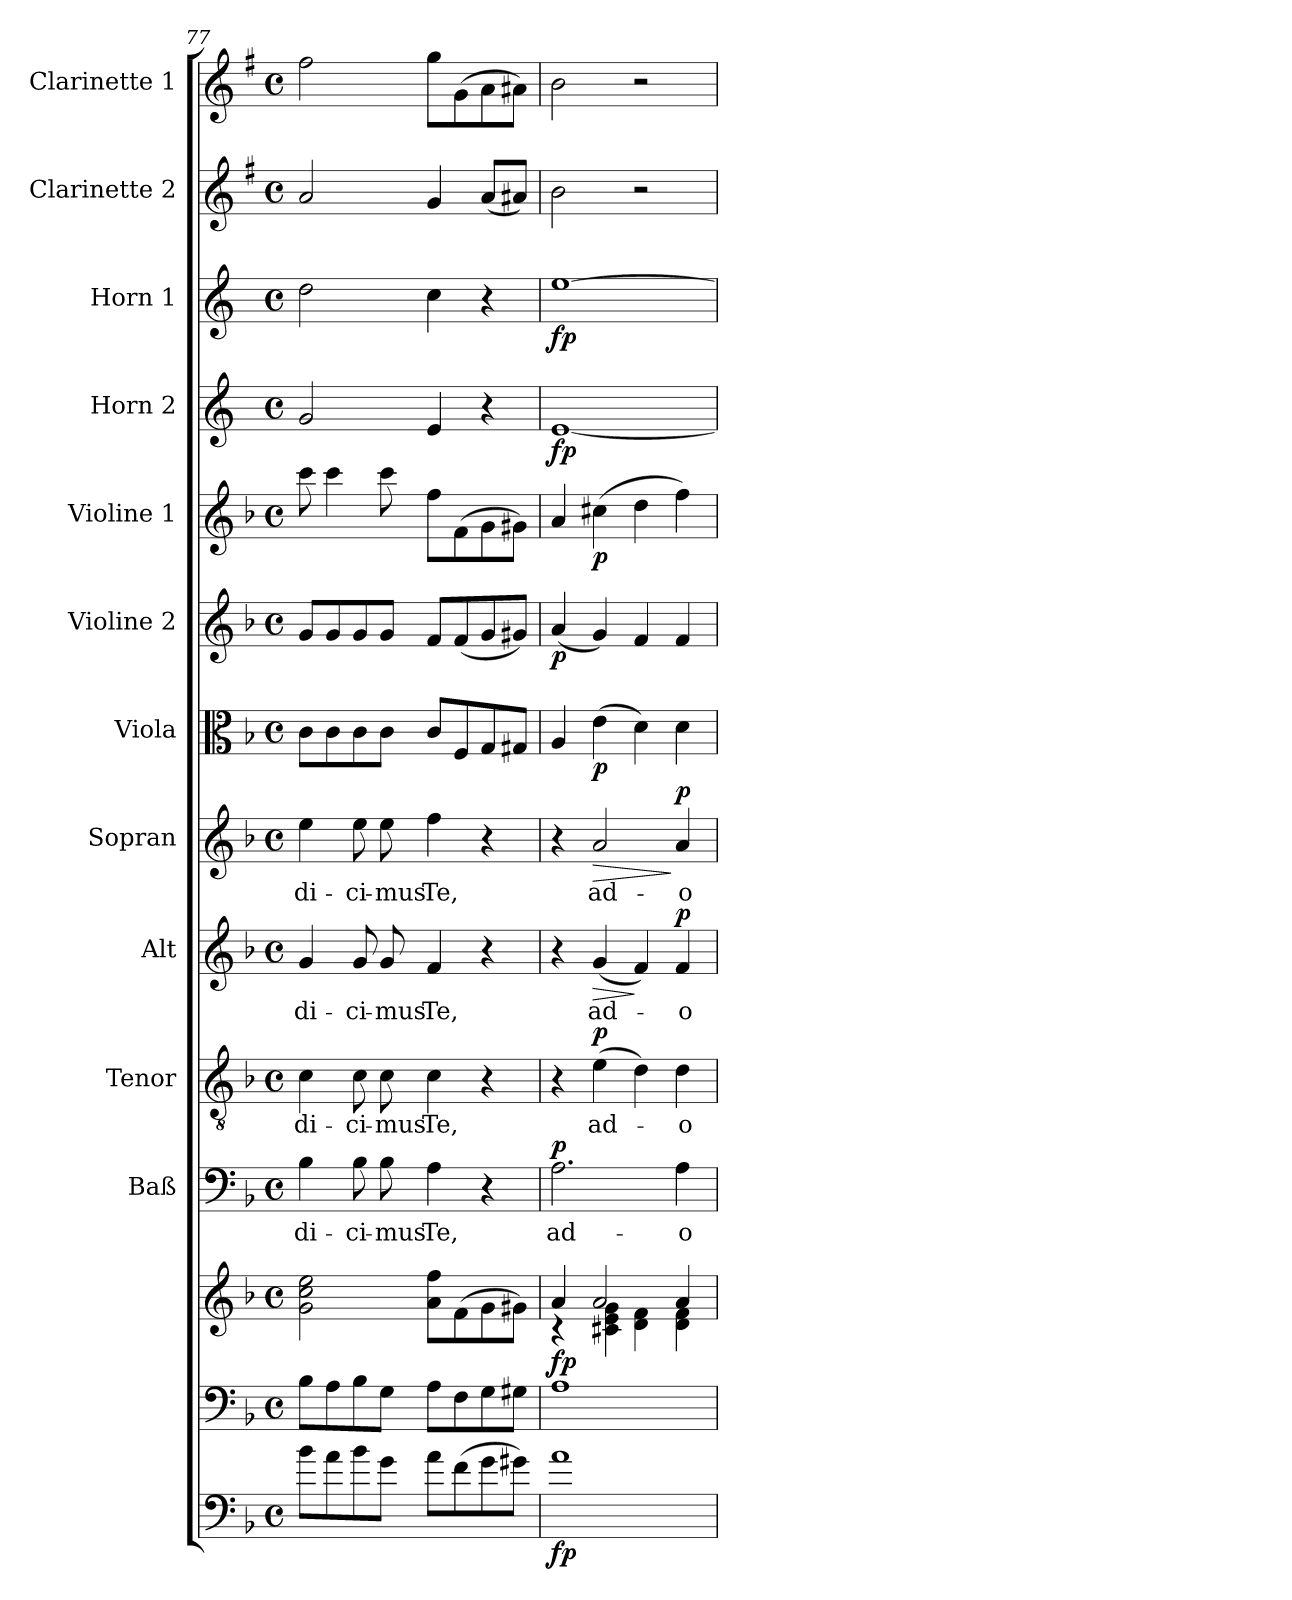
**kern	**dynam	**kern	**kern	**dynam	**kern	**text	**dynam	**kern	**text	**dynam	**kern	**text	**dynam	**kern	**text	**dynam	**kern	**dynam	**kern	**dynam	**kern	**dynam	**kern	**dynam	**kern	**dynam	**kern	**kern
*part13	*part13	*part12	*part12	*part12	*part11	*part11	*part11	*part10	*part10	*part10	*part9	*part9	*part9	*part8	*part8	*part8	*part7	*part7	*part6	*part6	*part5	*part5	*part4	*part4	*part3	*part3	*part2	*part1
*staff14	*staff14	*staff13	*staff12	*staff12/13	*staff11	*staff11	*staff11	*staff10	*staff10	*staff10	*staff9	*staff9	*staff9	*staff8	*staff8	*staff8	*staff7	*staff7	*staff6	*staff6	*staff5	*staff5	*staff4	*staff4	*staff3	*staff3	*staff2	*staff1
*	*	*	*	*	*I"Baß	*	*	*I"Tenor	*	*	*I"Alt	*	*	*I"Sopran	*	*	*I"Viola	*	*I"Violine 2	*	*I"Violine 1	*	*I"Horn 2	*	*I"Horn 1	*	*I"Clarinette 2	*I"Clarinette 1
*	*	*	*	*	*I'Baß	*	*	*I'Ten	*	*	*I'Alt	*	*	*I'Sop	*	*	*I'Vla.	*	*I'Vln. 2	*	*I'Vln. 1	*	*I'Hrn. 2	*	*I'Hrn. 1	*	*	*
*clefF4	*	*clefF4	*clefG2	*	*clefF4	*	*	*clefGv2	*	*	*clefG2	*	*	*clefG2	*	*	*clefC3	*	*clefG2	*	*clefG2	*	*clefG2	*	*clefG2	*	*clefG2	*clefG2
*ITrd7c12	*	*	*	*	*	*	*	*	*	*	*	*	*	*	*	*	*	*	*	*	*	*	*ITrd4c7	*	*ITrd4c7	*	*ITrd1c2	*ITrd1c2
*k[b-]	*	*k[b-]	*k[b-]	*	*k[b-]	*	*	*k[b-]	*	*	*k[b-]	*	*	*k[b-]	*	*	*k[b-]	*	*k[b-]	*	*k[b-]	*	*k[b-]	*	*k[b-]	*	*k[b-]	*k[b-]
*F:	*	*F:	*F:	*	*F:	*	*	*F:	*	*	*F:	*	*	*F:	*	*	*F:	*	*F:	*	*F:	*	*F:	*	*F:	*	*F:	*F:
*M4/4	*	*M4/4	*M4/4	*	*M4/4	*	*	*M4/4	*	*	*M4/4	*	*	*M4/4	*	*	*M4/4	*	*M4/4	*	*M4/4	*	*M4/4	*	*M4/4	*	*M4/4	*M4/4
*met(c)	*	*met(c)	*met(c)	*	*met(c)	*	*	*met(c)	*	*	*met(c)	*	*	*met(c)	*	*	*met(c)	*	*met(c)	*	*met(c)	*	*met(c)	*	*met(c)	*	*met(c)	*met(c)
=77	=77	=77	=77	=77	=77	=77	=77	=77	=77	=77	=77	=77	=77	=77	=77	=77	=77	=77	=77	=77	=77	=77	=77	=77	=77	=77	=77	=77
!	!	!	!	!	!	!LO:LY:b	!	!	!LO:LY:b	!	!	!LO:LY:b	!	!	!LO:LY:b	!	!	!	!	!	!	!	!	!	!	!	!	!
8B-\L	.	8B-\L	2g\ 2cc\ 2ee\	.	4B-\	-di-	.	4c\	-di-	.	4g/	-di-	.	4ee\	-di-	.	8c\L	.	8g/L	.	8ccc\	.	2c/	.	2g\	.	2g/	2ee\
8A\	.	8A\	.	.	.	.	.	.	.	.	.	.	.	.	.	.	8c\	.	8g/	.	4ccc\	.	.	.	.	.	.	.
!	!	!	!	!	!	!LO:LY:b	!	!	!LO:LY:b	!	!	!LO:LY:b	!	!	!LO:LY:b	!	!	!	!	!	!	!	!	!	!	!	!	!
8B-\	.	8B-\	.	.	8B-\	-ci-	.	8c\	-ci-	.	8g/	-ci-	.	8ee\	-ci-	.	8c\	.	8g/	.	.	.	.	.	.	.	.	.
!	!	!	!	!	!	!LO:LY:b	!	!	!LO:LY:b	!	!	!LO:LY:b	!	!	!LO:LY:b	!	!	!	!	!	!	!	!	!	!	!	!	!
8G\J	.	8G\J	.	.	8B-\	-mus	.	8c\	-mus	.	8g/	-mus	.	8ee\	-mus	.	8c\J	.	8g/J	.	8ccc\	.	.	.	.	.	.	.
!	!	!	!	!	!	!LO:LY:b	!	!	!LO:LY:b	!	!	!LO:LY:b	!	!	!LO:LY:b	!	!	!	!	!	!	!	!	!	!	!	!	!
8A\L	.	8A\L	8a\ 8ff\L	.	4A\	Te,	.	4c\	Te,	.	4f/	Te,	.	4ff\	Te,	.	8c/L	.	8f/L	.	8ff\L	.	4A/	.	4f\	.	4f/	8ff\L
(>8F\	.	8F\	(>8f\	.	.	.	.	.	.	.	.	.	.	.	.	.	8F/	.	(<8f/	.	(>8f\	.	.	.	.	.	.	(>8f\
8G\	.	8G\	8g\	.	4r	.	.	4r	.	.	4r	.	.	4r	.	.	8G/	.	8g/	.	8g\	.	4r	.	4r	.	(<8g/L	8g\
8G#X\J)	.	8G#X\J	8g#X\J)	.	.	.	.	.	.	.	.	.	.	.	.	.	8G#X/J	.	8g#X/J)	.	8g#X\J)	.	.	.	.	.	8g#X/J)	8g#X\J)
=78	=78	=78	=78	=78	=78	=78	=78	=78	=78	=78	=78	=78	=78	=78	=78	=78	=78	=78	=78	=78	=78	=78	=78	=78	=78	=78	=78	=78
*	*	*	*^	*	*	*	*	*	*	*	*	*	*	*	*	*	*	*	*	*	*	*	*	*	*	*	*	*
!	!LO:DY:b	!	!	!	!LO:DY:a=2	!	!LO:LY:b	!LO:DY:a	!	!	!	!	!	!	!	!	!	!	!	!	!LO:DY:b	!	!	!	!LO:DY:b	!	!LO:DY:b	!	!
1A	fp	1A	4a/	4rc	fp	2.A\	ad-	p	4r	.	.	4r	.	.	4r	.	.	4A/	.	(<4a/	p	4a/	.	[1A	fp	[1a	fp	2a\	2a\
!	!	!	!	!	!	!	!	!	!	!LO:LY:b	!LO:DY:a	!	!LO:LY:b	!LO:HP:b	!	!LO:LY:b	!LO:HP:b	!	!LO:DY:b	!	!	!	!LO:DY:b	!	!	!	!	!	!
.	.	.	2a/	4c#X\ 4e\ 4g\	.	.	.	.	(>4e\	ad-	p	(<4g/	ad-	>	2a/	ad-	>	(>4e\	p	4g/)	.	(>4cc#X\	p	.	.	.	.	.	.
.	.	.	.	4d\ 4f\	.	.	.	.	4d\)	.	.	4f/)	.	]	.	.	.	4d\)	.	4f/	.	4dd\	.	.	.	.	.	2r	2r
!	!	!	!	!	!	!	!LO:LY:b	!	!	!LO:LY:b	!	!	!LO:LY:b	!LO:DY:a	!	!LO:LY:b	!LO:DY:n=1:a	!	!	!	!	!	!	!	!	!	!	!	!
.	.	.	4a/	4d\ 4f\	.	4A\	-o-	.	4d\	-o-	.	4f/	-o-	p	4a/	-o-	] p	4d\	.	4f/	.	4ff\)	.	.	.	.	.	.	.
*	*	*	*v	*v	*	*	*	*	*	*	*	*	*	*	*	*	*	*	*	*	*	*	*	*	*	*	*	*	*
=	=	=	=	=	=	=	=	=	=	=	=	=	=	=	=	=	=	=	=	=	=	=	=	=	=	=	=	=
*-	*-	*-	*-	*-	*-	*-	*-	*-	*-	*-	*-	*-	*-	*-	*-	*-	*-	*-	*-	*-	*-	*-	*-	*-	*-	*-	*-	*-
